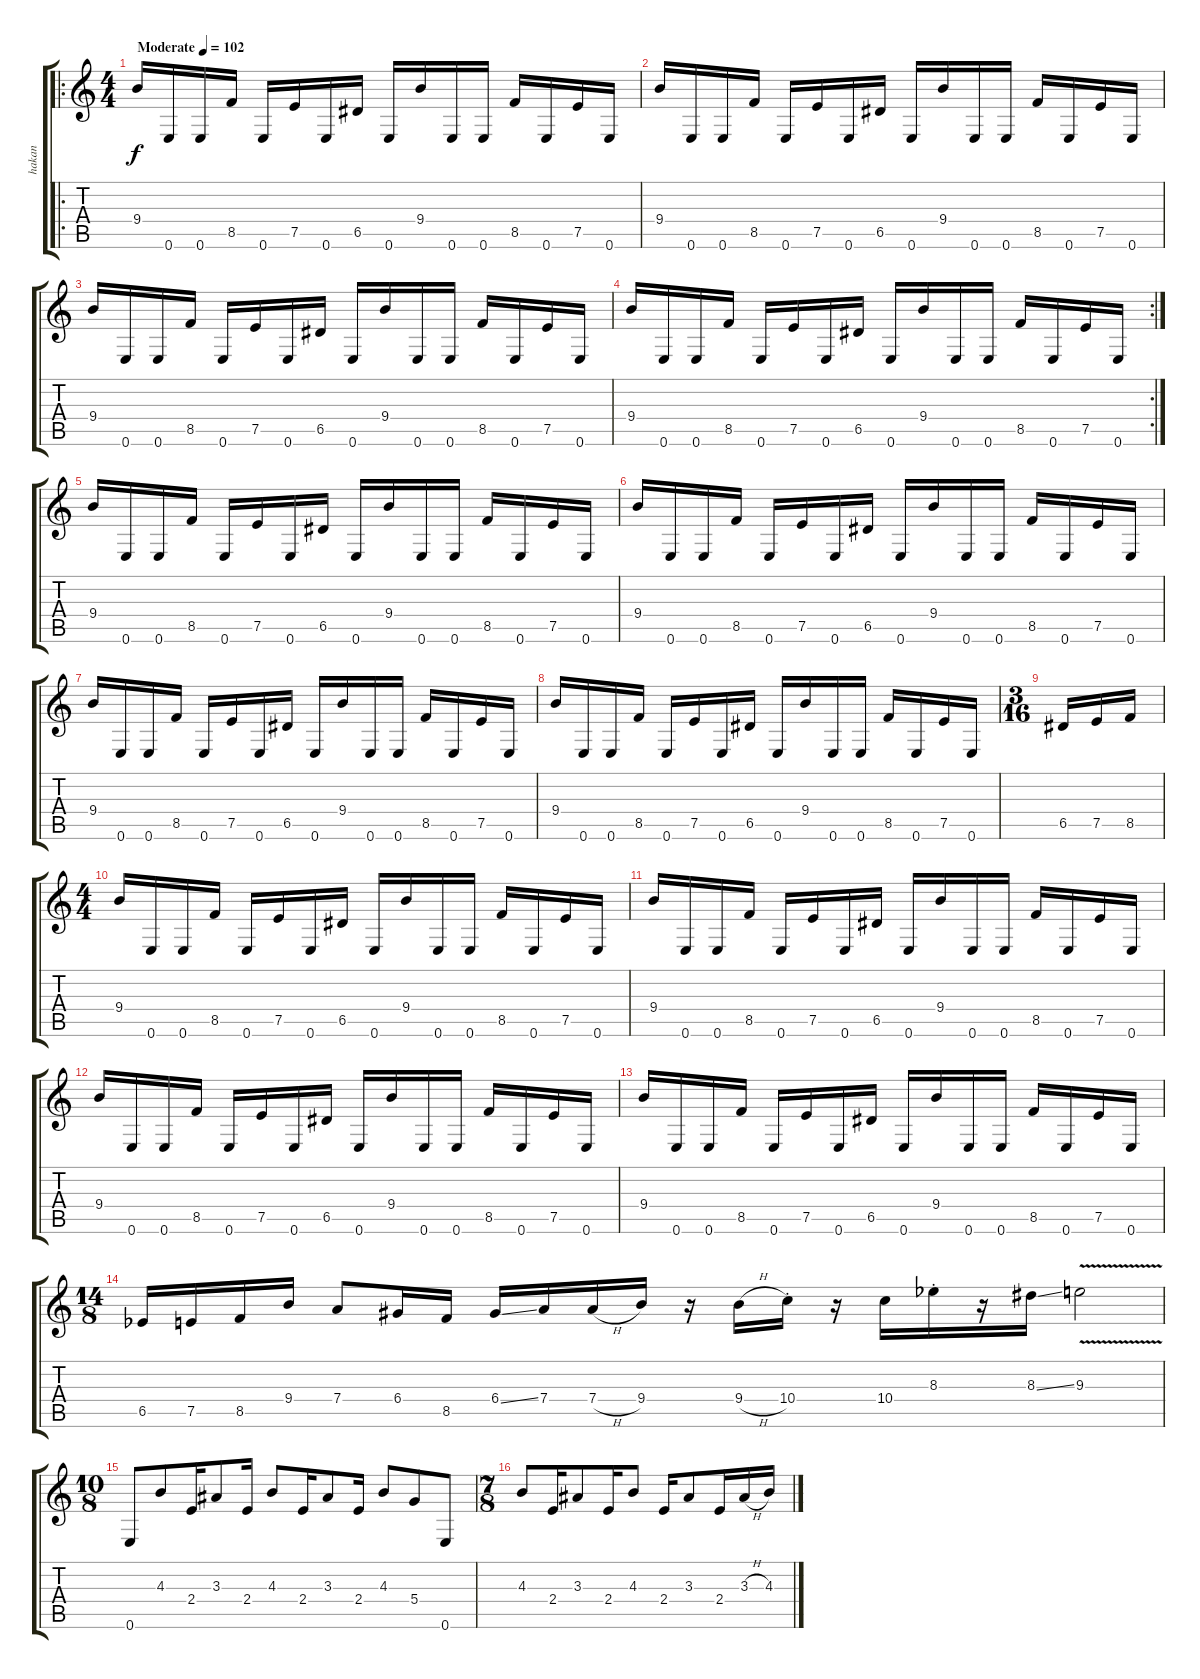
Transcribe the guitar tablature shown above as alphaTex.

\track ("hakan" "hakan") {instrument distortionguitar}
\staff {score tabs}
\tuning (E4 B3 G3 D3 A2 E2) {hide}
\ro
\ts (4 4)
\tempo (102 "Moderate")
\clef g2
\ks c
9.4.16{dy f instrument distortionguitar} 0.6.16 0.6.16 8.5.16 0.6.16 7.5.16 0.6.16 6.5.16 0.6.16 9.4.16 0.6.16 0.6.16 8.5.16 0.6.16 7.5.16 0.6.16 |
9.4.16 0.6.16 0.6.16 8.5.16 0.6.16 7.5.16 0.6.16 6.5.16 0.6.16 9.4.16 0.6.16 0.6.16 8.5.16 0.6.16 7.5.16 0.6.16 |
9.4.16 0.6.16 0.6.16 8.5.16 0.6.16 7.5.16 0.6.16 6.5.16 0.6.16 9.4.16 0.6.16 0.6.16 8.5.16 0.6.16 7.5.16 0.6.16 |
\rc 2
9.4.16 0.6.16 0.6.16 8.5.16 0.6.16 7.5.16 0.6.16 6.5.16 0.6.16 9.4.16 0.6.16 0.6.16 8.5.16 0.6.16 7.5.16 0.6.16 |
9.4.16 0.6.16 0.6.16 8.5.16 0.6.16 7.5.16 0.6.16 6.5.16 0.6.16 9.4.16 0.6.16 0.6.16 8.5.16 0.6.16 7.5.16 0.6.16 |
9.4.16 0.6.16 0.6.16 8.5.16 0.6.16 7.5.16 0.6.16 6.5.16 0.6.16 9.4.16 0.6.16 0.6.16 8.5.16 0.6.16 7.5.16 0.6.16 |
9.4.16 0.6.16 0.6.16 8.5.16 0.6.16 7.5.16 0.6.16 6.5.16 0.6.16 9.4.16 0.6.16 0.6.16 8.5.16 0.6.16 7.5.16 0.6.16 |
9.4.16 0.6.16 0.6.16 8.5.16 0.6.16 7.5.16 0.6.16 6.5.16 0.6.16 9.4.16 0.6.16 0.6.16 8.5.16 0.6.16 7.5.16 0.6.16 |
\ts (3 16)
6.5.16 7.5.16 8.5.16 |
\ts (4 4)
9.4.16 0.6.16 0.6.16 8.5.16 0.6.16 7.5.16 0.6.16 6.5.16 0.6.16 9.4.16 0.6.16 0.6.16 8.5.16 0.6.16 7.5.16 0.6.16 |
9.4.16 0.6.16 0.6.16 8.5.16 0.6.16 7.5.16 0.6.16 6.5.16 0.6.16 9.4.16 0.6.16 0.6.16 8.5.16 0.6.16 7.5.16 0.6.16 |
9.4.16 0.6.16 0.6.16 8.5.16 0.6.16 7.5.16 0.6.16 6.5.16 0.6.16 9.4.16 0.6.16 0.6.16 8.5.16 0.6.16 7.5.16 0.6.16 |
9.4.16 0.6.16 0.6.16 8.5.16 0.6.16 7.5.16 0.6.16 6.5.16 0.6.16 9.4.16 0.6.16 0.6.16 8.5.16 0.6.16 7.5.16 0.6.16 |
\ts (14 8)
6.5{acc b}.16 7.5.16 8.5.16 9.4.16 7.4.8 6.4.16 8.5.16 6.4{ss}.16 7.4.16 7.4{h}.16 9.4.16 r.16 9.4{h}.16 10.4{st}.16 r.16 10.4.16 8.3{st acc b}.16 r.16 8.3{ss}.16 9.3{v}.2 |
\ts (10 8)
0.6.8 4.3.8 2.4.16 3.3.8 2.4.16 4.3.8 2.4.16 3.3.8 2.4.16 4.3.8 5.4.8 0.6.8 |
\ts (7 8)
4.3.8 2.4.16 3.3.8 2.4.16 4.3.8 2.4.16 3.3.8 2.4.16 3.3{h}.16 4.3.16
